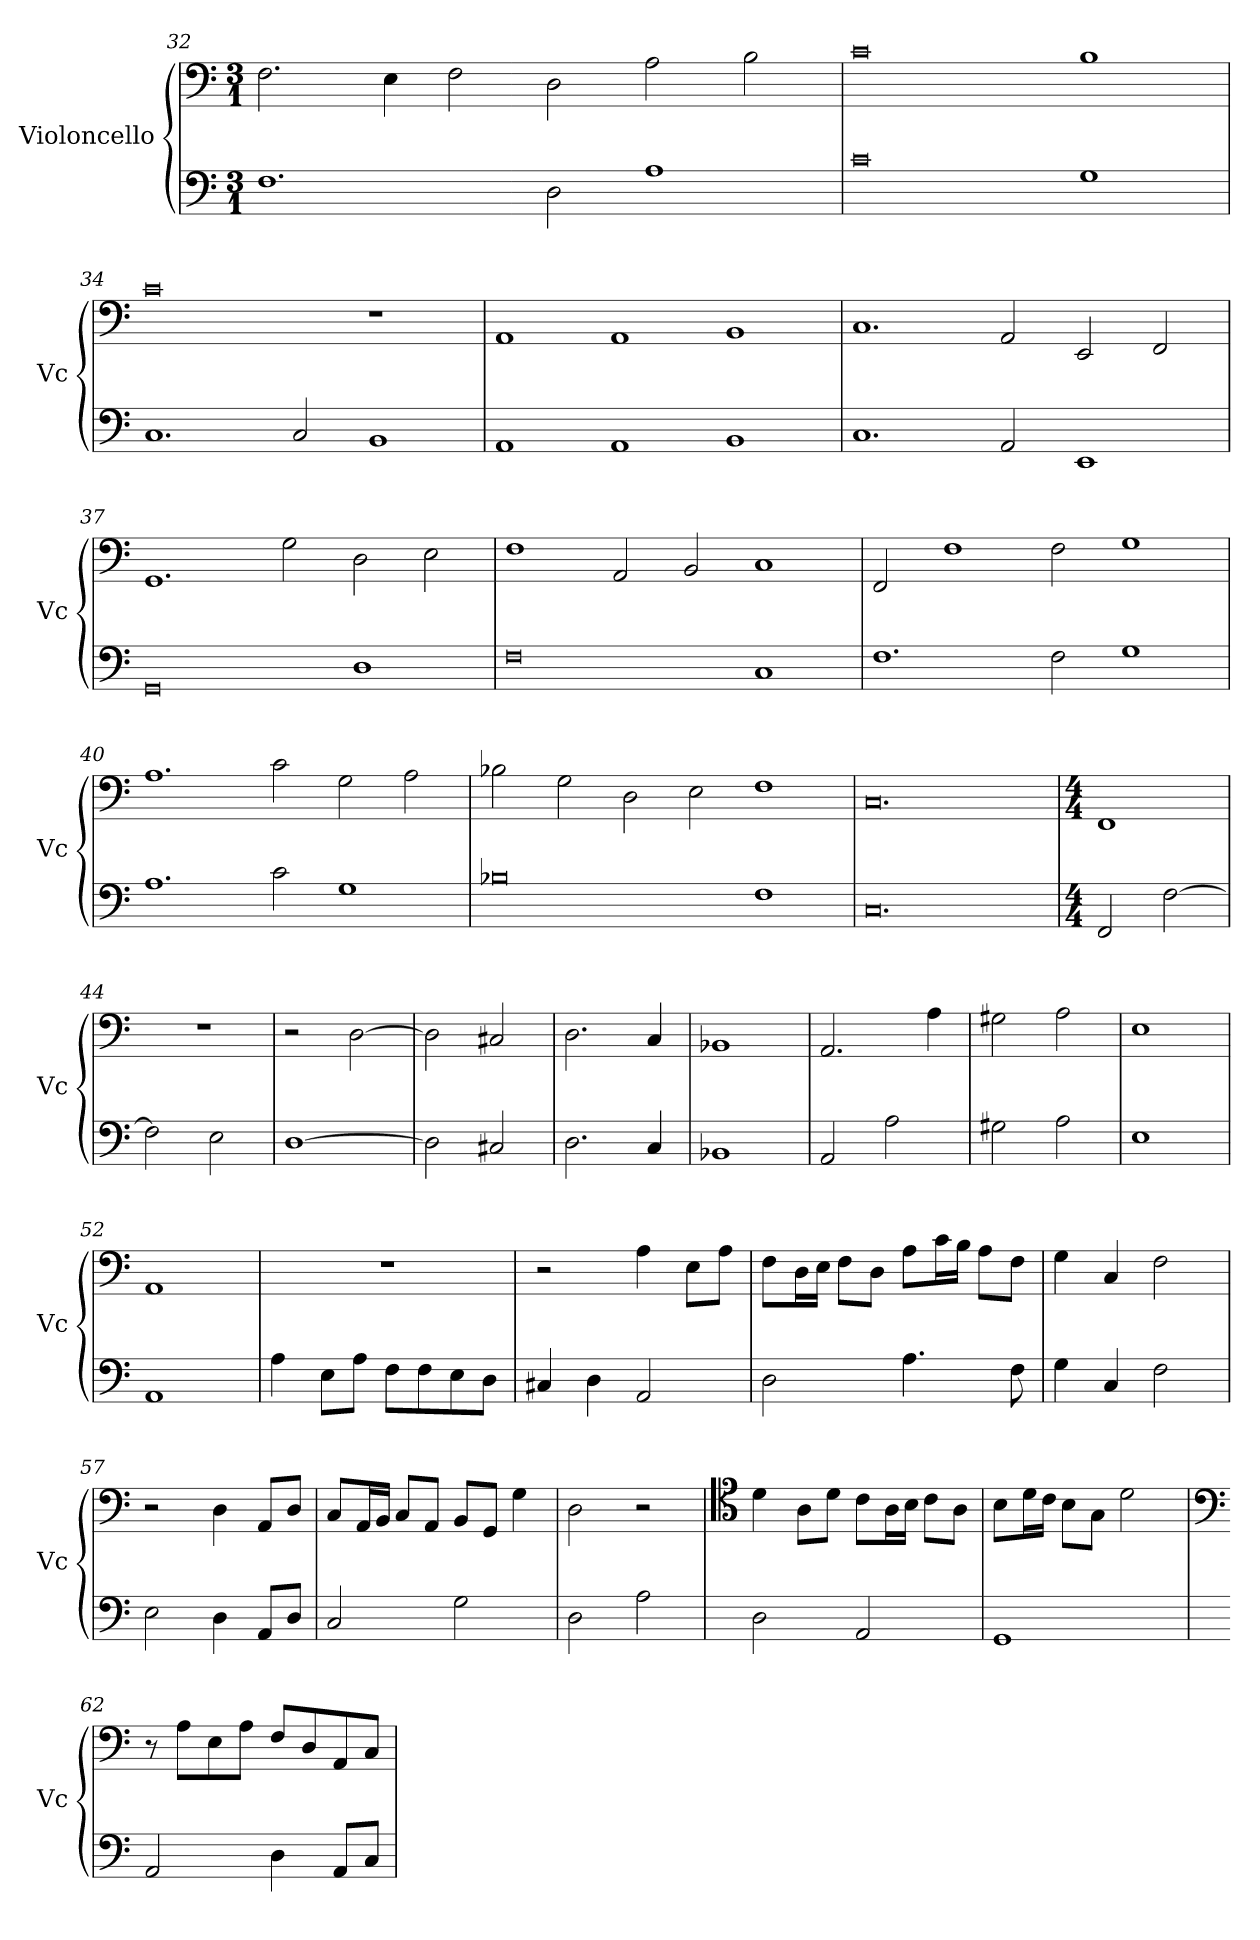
**kern	**kern
*part2	*part1
*staff2	*staff1
*I"Violoncello	*I"Violoncello
*I'Vc	*I'Vc
*clefF4	*clefF4
*k[]	*k[]
*M3/1	*M3/1
=32	=32
1.F	2.F\
.	4E\
.	2F\
2D\	2D\
1A	2A\
.	2B\
=33	=33
0c	0c
1G	1B
=34	=34
1.C	0c
2C/	.
1BB	1r
=35	=35
1AA	1AA
1AA	1AA
1BB	1BB
=36	=36
1.C	1.C
2AA/	2AA/
1EE	2EE/
.	2FF/
=37	=37
0GG	1.GG
.	2G\
1D	2D\
.	2E\
=38	=38
0F	1F
.	2AA/
.	2BB/
1C	1C
=39	=39
1.F	2FF/
.	1F
2F\	2F\
1G	1G
=40	=40
1.A	1.A
2c\	2c\
1G	2G\
.	2A\
=41	=41
0B-X	2B-X\
.	2G\
.	2D\
.	2E\
1F	1F
=42	=42
0.C	0.C
=43	=43
*M4/4	*M4/4
2FF/	1FF
[2F\	.
=44	=44
2F\]	1r
2E\	.
=45	=45
[1D	2r
.	[2D\
=46	=46
2D\]	2D\]
2C#X/	2C#X/
=47	=47
2.D\	2.D\
4C/	4C/
=48	=48
1BB-X	1BB-X
=49	=49
2AA/	2.AA/
2A\	.
.	4A\
=50	=50
2G#X\	2G#X\
2A\	2A\
=51	=51
1E	1E
=52	=52
1AA	1AA
=53	=53
4A\	1r
8E\L	.
8A\J	.
8F\L	.
8F\	.
8E\	.
8D\J	.
=54	=54
4C#X/	2r
4D\	.
2AA/	4A\
.	8E\L
.	8A\J
=55	=55
2D\	8F\L
.	16D\L
.	16E\JJ
.	8F\L
.	8D\J
4.A\	8A\L
.	16c\L
.	16B\JJ
.	8A\L
8F\	8F\J
=56	=56
4G\	4G\
4C/	4C/
2F\	2F\
=57	=57
2E\	2r
4D\	4D\
8AA/L	8AA/L
8D/J	8D/J
=58	=58
2C/	8C/L
.	16AA/L
.	16BB/JJ
.	8C/L
.	8AA/J
2G\	8BB/L
.	8GG/J
.	4G\
=59	=59
2D\	2D\
2A\	2r
=60	=60
*	*clefC4
2D\	4d\
.	8A\L
.	8d\J
2AA/	8c\L
.	16A\L
.	16B\JJ
.	8c\L
.	8A\J
=61	=61
1GG	8B\L
.	16d\L
.	16c\JJ
.	8B\L
.	8G\J
.	2d\
=62	=62
*	*clefF4
2AA/	8r
.	8A\L
.	8E\
.	8A\J
4D\	8F/L
.	8D/
8AA/L	8AA/
8C/J	8C/J
=	=
*-	*-
